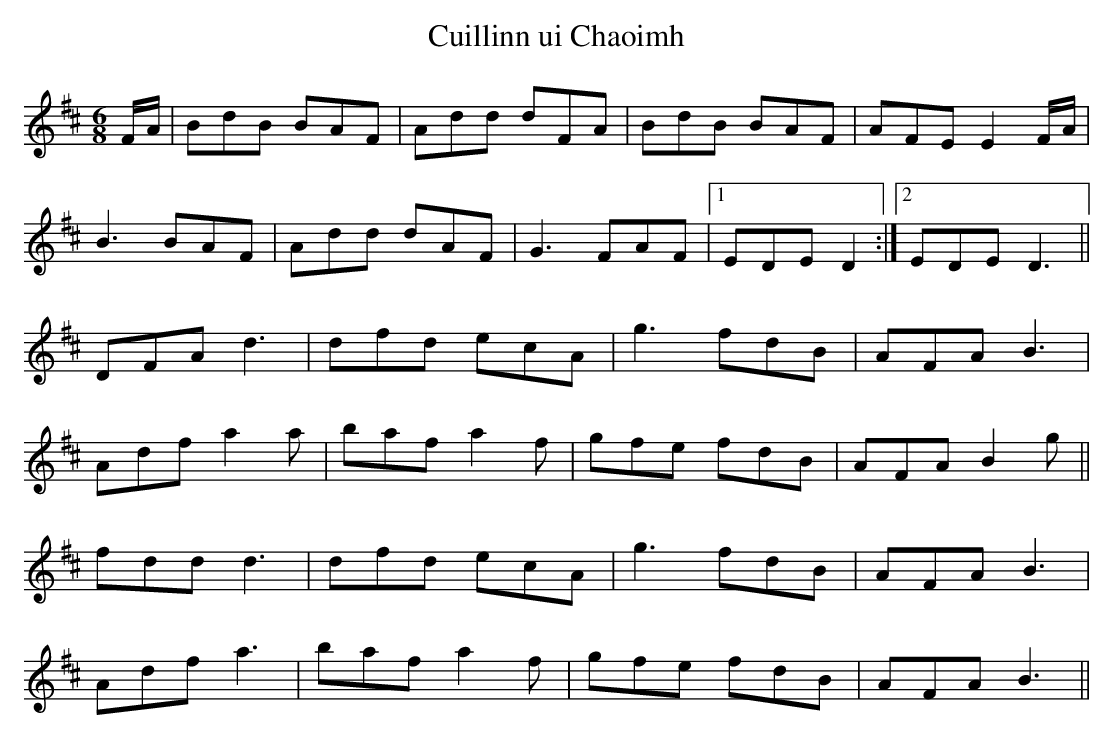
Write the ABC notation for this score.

X:1
T: Cuillinn ui Chaoimh
M: 6/8
L: 1/8
K: D
F/A/ | BdB BAF | Add dFA | BdB BAF | AFE E2 F/A/ |
B3 BAF | Add dAF | G3 FAF |1 EDE D2 :|2 EDE D3 ||
DFA d3 | dfd ecA | g3 fdB | AFA B3 |
Adf a2 a | baf a2 f | gfe fdB | AFA B2 g ||
fdd d3 | dfd ecA | g3 fdB | AFA B3 |
Adf a3 | baf a2 f | gfe fdB | AFA B3 ||
